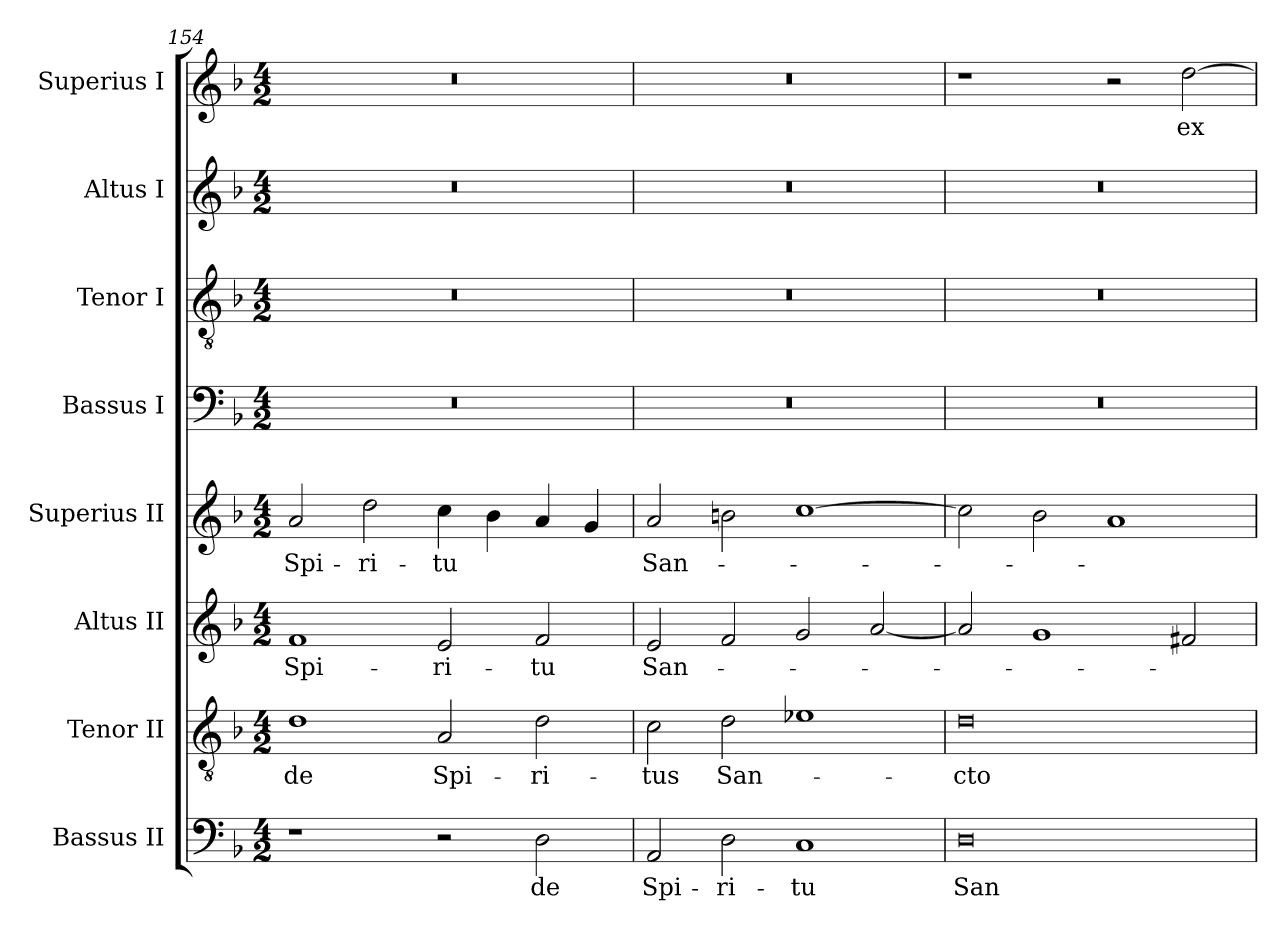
**kern	**text	**kern	**text	**kern	**text	**kern	**text	**kern	**kern	**kern	**kern	**text
*part8	*part8	*part7	*part7	*part6	*part6	*part5	*part5	*part4	*part3	*part2	*part1	*part1
*staff8	*staff8	*staff7	*staff7	*staff6	*staff6	*staff5	*staff5	*staff4	*staff3	*staff2	*staff1	*staff1
*I"Bassus II	*	*I"Tenor II	*	*I"Altus II	*	*I"Superius II	*	*I"Bassus I	*I"Tenor I	*I"Altus I	*I"Superius I	*
*I'B.	*	*I'T.	*	*I'A.	*	*I'S.	*	*I'B.	*I'T.	*I'A.	*I'S.	*
*clefF4	*	*clefGv2	*	*clefG2	*	*clefG2	*	*clefF4	*clefGv2	*clefG2	*clefG2	*
*	*	*ITrd7c12	*	*	*	*	*	*	*ITrd7c12	*	*	*
*k[b-]	*	*k[b-]	*	*k[b-]	*	*k[b-]	*	*k[b-]	*k[b-]	*k[b-]	*k[b-]	*
*d:	*	*d:	*	*d:	*	*d:	*	*d:	*d:	*d:	*d:	*
*M4/2	*	*M4/2	*	*M4/2	*	*M4/2	*	*M4/2	*M4/2	*M4/2	*M4/2	*
=154	=154	=154	=154	=154	=154	=154	=154	=154	=154	=154	=154	=154
!	!	!	!LO:LY:b	!	!LO:LY:b	!	!LO:LY:b	!LO:N:vis=1	!LO:N:vis=1	!LO:N:vis=1	!LO:N:vis=1	!
1r	.	1D	de	1f	Spi-	2a/	Spi-	0r	0r	0r	0r	.
!	!	!	!	!	!	!	!LO:LY:b	!	!	!	!	!
.	.	.	.	.	.	2dd\	-ri-	.	.	.	.	.
!	!	!	!LO:LY:b	!	!LO:LY:b	!	!LO:LY:b	!	!	!	!	!
2r	.	2AA/	Spi-	2e/	-ri-	4cc\	-tu	.	.	.	.	.
.	.	.	.	.	.	4b-\	.	.	.	.	.	.
!	!LO:LY:b	!	!LO:LY:b	!	!LO:LY:b	!	!	!	!	!	!	!
2D\	de	2D\	-ri-	2f/	-tu	4a/	.	.	.	.	.	.
.	.	.	.	.	.	4g/	.	.	.	.	.	.
=155	=155	=155	=155	=155	=155	=155	=155	=155	=155	=155	=155	=155
!	!LO:LY:b	!	!LO:LY:b	!	!LO:LY:b	!	!LO:LY:b	!LO:N:vis=1	!LO:N:vis=1	!LO:N:vis=1	!LO:N:vis=1	!
2AA/	Spi-	2C\	-tus	2e/	San-	2a/	San-	0r	0r	0r	0r	.
!	!LO:LY:b	!	!LO:LY:b	!	!	!	!	!	!	!	!	!
2D\	-ri-	2D\	San-	2f/	.	2bn\	.	.	.	.	.	.
!	!LO:LY:b	!	!	!	!	!	!	!	!	!	!	!
1C	-tu	1E-X	.	2g/	.	[>1cc	.	.	.	.	.	.
.	.	.	.	[<2a/	.	.	.	.	.	.	.	.
!!LO:PB:g=z
=156	=156	=156	=156	=156	=156	=156	=156	=156	=156	=156	=156	=156
!	!LO:LY:b	!	!LO:LY:b	!	!	!	!	!LO:N:vis=1	!LO:N:vis=1	!LO:N:vis=1	!	!
0D	San-	0D	-cto	2a/]	.	2cc\]	.	0r	0r	0r	1r	.
.	.	.	.	1g	.	2b-\	.	.	.	.	.	.
.	.	.	.	.	.	1a	.	.	.	.	2r	.
!	!	!	!	!	!	!	!	!	!	!	!	!LO:LY:b
.	.	.	.	2f#X/	.	.	.	.	.	.	[>2dd\	ex
=	=	=	=	=	=	=	=	=	=	=	=	=
*-	*-	*-	*-	*-	*-	*-	*-	*-	*-	*-	*-	*-
